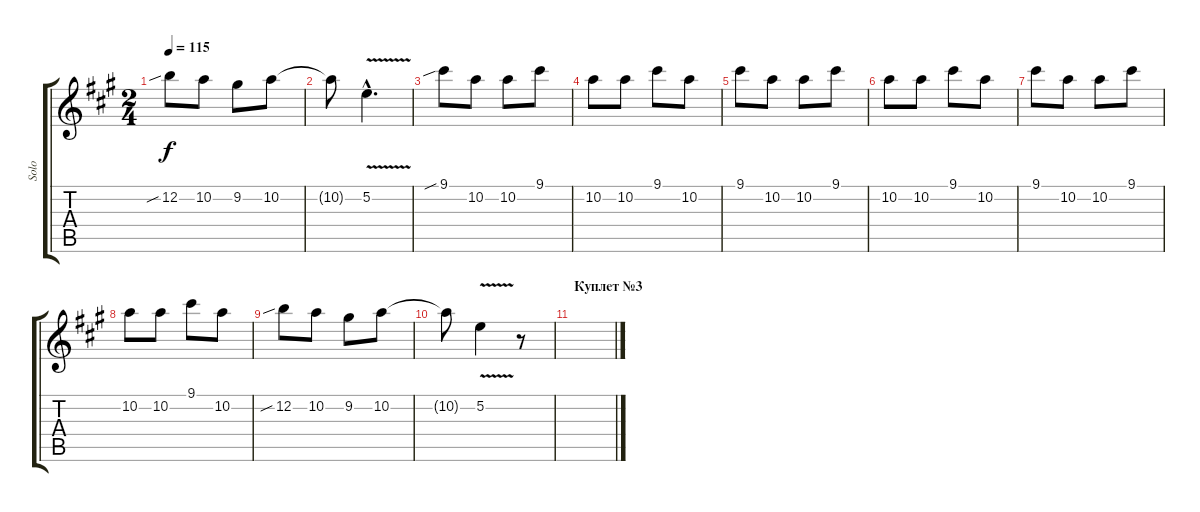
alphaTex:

\track ("Solo" "Solo") {instrument distortionguitar}
\staff {score tabs}
\tuning (E4 B3 G3 D3 A2 E2) {hide}
\ts (2 4)
\tempo 115
\clef g2
\ks f#minor
12.2{sib}.8{dy f} 10.2.8 9.2.8 10.2.8 |
10.2{t}.8 5.2{v hac}.4{d} |
9.1{sib}.8 10.2.8 10.2.8 9.1.8 |
10.2.8 10.2.8 9.1.8 10.2.8 |
9.1.8 10.2.8 10.2.8 9.1.8 |
10.2.8 10.2.8 9.1.8 10.2.8 |
9.1.8 10.2.8 10.2.8 9.1.8 |
10.2.8 10.2.8 9.1.8 10.2.8 |
12.2{sib}.8 10.2.8 9.2.8 10.2.8 |
10.2{t}.8 5.2{v}.4 r.8 |
\section ("" "Куплет №3")
